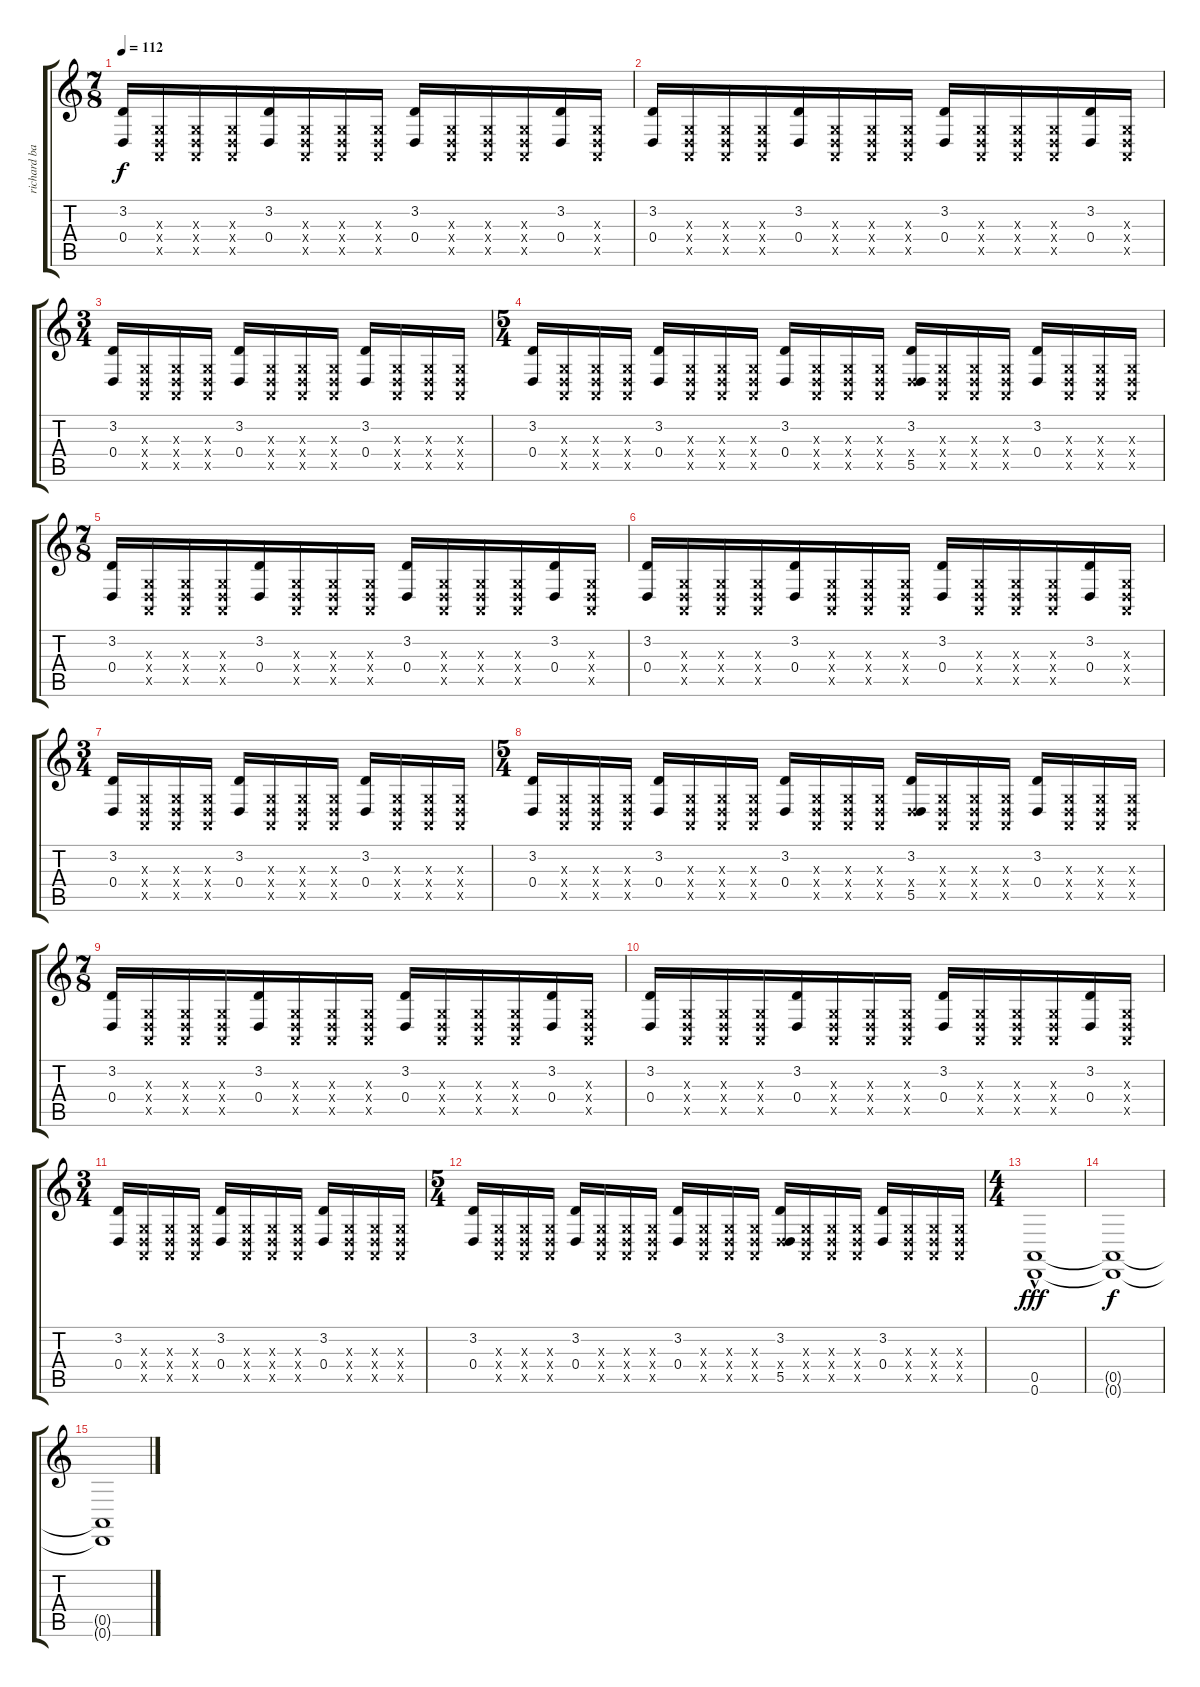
\track ("richard barbieri" "richard ba") {instrument acousticgrandpiano bank 255}
\staff {score tabs}
\tuning (E4 B3 G3 D3 A2 D2) {hide}
\ts (7 8)
\tempo 112
\clef g2
\ks c
(3.2 0.4).16{dy f} (0.3{x} 0.4{x} 0.5{x}).16 (0.3{x} 0.4{x} 0.5{x}).16 (0.3{x} 0.4{x} 0.5{x}).16 (3.2 0.4).16 (0.3{x} 0.4{x} 0.5{x}).16 (0.3{x} 0.4{x} 0.5{x}).16 (0.3{x} 0.4{x} 0.5{x}).16 (3.2 0.4).16 (0.3{x} 0.4{x} 0.5{x}).16 (0.3{x} 0.4{x} 0.5{x}).16 (0.3{x} 0.4{x} 0.5{x}).16 (3.2 0.4).16 (0.3{x} 0.4{x} 0.5{x}).16 |
(3.2 0.4).16 (0.3{x} 0.4{x} 0.5{x}).16 (0.3{x} 0.4{x} 0.5{x}).16 (0.3{x} 0.4{x} 0.5{x}).16 (3.2 0.4).16 (0.3{x} 0.4{x} 0.5{x}).16 (0.3{x} 0.4{x} 0.5{x}).16 (0.3{x} 0.4{x} 0.5{x}).16 (3.2 0.4).16 (0.3{x} 0.4{x} 0.5{x}).16 (0.3{x} 0.4{x} 0.5{x}).16 (0.3{x} 0.4{x} 0.5{x}).16 (3.2 0.4).16 (0.3{x} 0.4{x} 0.5{x}).16 |
\ts (3 4)
(3.2 0.4).16 (0.3{x} 0.4{x} 0.5{x}).16 (0.3{x} 0.4{x} 0.5{x}).16 (0.3{x} 0.4{x} 0.5{x}).16 (3.2 0.4).16 (0.3{x} 0.4{x} 0.5{x}).16 (0.3{x} 0.4{x} 0.5{x}).16 (0.3{x} 0.4{x} 0.5{x}).16 (3.2 0.4).16 (0.3{x} 0.4{x} 0.5{x}).16 (0.3{x} 0.4{x} 0.5{x}).16 (0.3{x} 0.4{x} 0.5{x}).16 |
\ts (5 4)
(3.2 0.4).16 (0.3{x} 0.4{x} 0.5{x}).16 (0.3{x} 0.4{x} 0.5{x}).16 (0.3{x} 0.4{x} 0.5{x}).16 (3.2 0.4).16 (0.3{x} 0.4{x} 0.5{x}).16 (0.3{x} 0.4{x} 0.5{x}).16 (0.3{x} 0.4{x} 0.5{x}).16 (3.2 0.4).16 (0.3{x} 0.4{x} 0.5{x}).16 (0.3{x} 0.4{x} 0.5{x}).16 (0.3{x} 0.4{x} 0.5{x}).16 (3.2 0.4{x} 5.5).16 (0.3{x} 0.4{x} 0.5{x}).16 (0.3{x} 0.4{x} 0.5{x}).16 (0.3{x} 0.4{x} 0.5{x}).16 (3.2 0.4).16 (0.3{x} 0.4{x} 0.5{x}).16 (0.3{x} 0.4{x} 0.5{x}).16 (0.3{x} 0.4{x} 0.5{x}).16 |
\ts (7 8)
(3.2 0.4).16 (0.3{x} 0.4{x} 0.5{x}).16 (0.3{x} 0.4{x} 0.5{x}).16 (0.3{x} 0.4{x} 0.5{x}).16 (3.2 0.4).16 (0.3{x} 0.4{x} 0.5{x}).16 (0.3{x} 0.4{x} 0.5{x}).16 (0.3{x} 0.4{x} 0.5{x}).16 (3.2 0.4).16 (0.3{x} 0.4{x} 0.5{x}).16 (0.3{x} 0.4{x} 0.5{x}).16 (0.3{x} 0.4{x} 0.5{x}).16 (3.2 0.4).16 (0.3{x} 0.4{x} 0.5{x}).16 |
(3.2 0.4).16 (0.3{x} 0.4{x} 0.5{x}).16 (0.3{x} 0.4{x} 0.5{x}).16 (0.3{x} 0.4{x} 0.5{x}).16 (3.2 0.4).16 (0.3{x} 0.4{x} 0.5{x}).16 (0.3{x} 0.4{x} 0.5{x}).16 (0.3{x} 0.4{x} 0.5{x}).16 (3.2 0.4).16 (0.3{x} 0.4{x} 0.5{x}).16 (0.3{x} 0.4{x} 0.5{x}).16 (0.3{x} 0.4{x} 0.5{x}).16 (3.2 0.4).16 (0.3{x} 0.4{x} 0.5{x}).16 |
\ts (3 4)
(3.2 0.4).16 (0.3{x} 0.4{x} 0.5{x}).16 (0.3{x} 0.4{x} 0.5{x}).16 (0.3{x} 0.4{x} 0.5{x}).16 (3.2 0.4).16 (0.3{x} 0.4{x} 0.5{x}).16 (0.3{x} 0.4{x} 0.5{x}).16 (0.3{x} 0.4{x} 0.5{x}).16 (3.2 0.4).16 (0.3{x} 0.4{x} 0.5{x}).16 (0.3{x} 0.4{x} 0.5{x}).16 (0.3{x} 0.4{x} 0.5{x}).16 |
\ts (5 4)
(3.2 0.4).16 (0.3{x} 0.4{x} 0.5{x}).16 (0.3{x} 0.4{x} 0.5{x}).16 (0.3{x} 0.4{x} 0.5{x}).16 (3.2 0.4).16 (0.3{x} 0.4{x} 0.5{x}).16 (0.3{x} 0.4{x} 0.5{x}).16 (0.3{x} 0.4{x} 0.5{x}).16 (3.2 0.4).16 (0.3{x} 0.4{x} 0.5{x}).16 (0.3{x} 0.4{x} 0.5{x}).16 (0.3{x} 0.4{x} 0.5{x}).16 (3.2 0.4{x} 5.5).16 (0.3{x} 0.4{x} 0.5{x}).16 (0.3{x} 0.4{x} 0.5{x}).16 (0.3{x} 0.4{x} 0.5{x}).16 (3.2 0.4).16 (0.3{x} 0.4{x} 0.5{x}).16 (0.3{x} 0.4{x} 0.5{x}).16 (0.3{x} 0.4{x} 0.5{x}).16 |
\ts (7 8)
(3.2 0.4).16 (0.3{x} 0.4{x} 0.5{x}).16 (0.3{x} 0.4{x} 0.5{x}).16 (0.3{x} 0.4{x} 0.5{x}).16 (3.2 0.4).16 (0.3{x} 0.4{x} 0.5{x}).16 (0.3{x} 0.4{x} 0.5{x}).16 (0.3{x} 0.4{x} 0.5{x}).16 (3.2 0.4).16 (0.3{x} 0.4{x} 0.5{x}).16 (0.3{x} 0.4{x} 0.5{x}).16 (0.3{x} 0.4{x} 0.5{x}).16 (3.2 0.4).16 (0.3{x} 0.4{x} 0.5{x}).16 |
(3.2 0.4).16 (0.3{x} 0.4{x} 0.5{x}).16 (0.3{x} 0.4{x} 0.5{x}).16 (0.3{x} 0.4{x} 0.5{x}).16 (3.2 0.4).16 (0.3{x} 0.4{x} 0.5{x}).16 (0.3{x} 0.4{x} 0.5{x}).16 (0.3{x} 0.4{x} 0.5{x}).16 (3.2 0.4).16 (0.3{x} 0.4{x} 0.5{x}).16 (0.3{x} 0.4{x} 0.5{x}).16 (0.3{x} 0.4{x} 0.5{x}).16 (3.2 0.4).16 (0.3{x} 0.4{x} 0.5{x}).16 |
\ts (3 4)
(3.2 0.4).16 (0.3{x} 0.4{x} 0.5{x}).16 (0.3{x} 0.4{x} 0.5{x}).16 (0.3{x} 0.4{x} 0.5{x}).16 (3.2 0.4).16 (0.3{x} 0.4{x} 0.5{x}).16 (0.3{x} 0.4{x} 0.5{x}).16 (0.3{x} 0.4{x} 0.5{x}).16 (3.2 0.4).16 (0.3{x} 0.4{x} 0.5{x}).16 (0.3{x} 0.4{x} 0.5{x}).16 (0.3{x} 0.4{x} 0.5{x}).16 |
\ts (5 4)
(3.2 0.4).16 (0.3{x} 0.4{x} 0.5{x}).16 (0.3{x} 0.4{x} 0.5{x}).16 (0.3{x} 0.4{x} 0.5{x}).16 (3.2 0.4).16 (0.3{x} 0.4{x} 0.5{x}).16 (0.3{x} 0.4{x} 0.5{x}).16 (0.3{x} 0.4{x} 0.5{x}).16 (3.2 0.4).16 (0.3{x} 0.4{x} 0.5{x}).16 (0.3{x} 0.4{x} 0.5{x}).16 (0.3{x} 0.4{x} 0.5{x}).16 (3.2 0.4{x} 5.5).16 (0.3{x} 0.4{x} 0.5{x}).16 (0.3{x} 0.4{x} 0.5{x}).16 (0.3{x} 0.4{x} 0.5{x}).16 (3.2 0.4).16 (0.3{x} 0.4{x} 0.5{x}).16 (0.3{x} 0.4{x} 0.5{x}).16 (0.3{x} 0.4{x} 0.5{x}).16 |
\ts (4 4)
(0.5{hac} 0.6{hac}).1{dy fff instrument acousticgrandpiano} |
(0.5{t} 0.6{t}).1{dy f} |
(0.5{t} 0.6{t}).1
